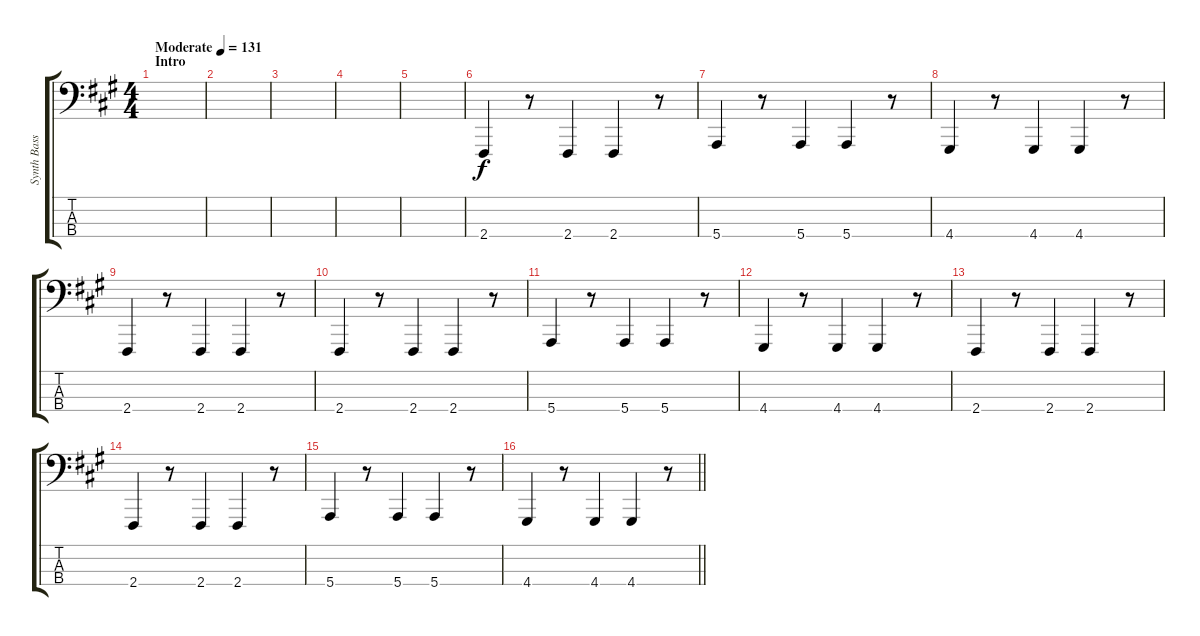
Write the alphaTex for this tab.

\track ("Synth Bassline" "Synth Bass") {instrument lead2sawtooth}
\staff {score tabs}
\tuning (G2 D2 A1 E1) {hide}
\ts (4 4)
\section ("" "Intro")
\tempo (131 "Moderate")
\clef f4
\ks f#minor
|
|
|
|
|
2.4.4 r.8 2.4.4 2.4.4 r.8 |
5.4.4 r.8 5.4.4 5.4.4 r.8 |
4.4.4 r.8 4.4.4 4.4.4 r.8 |
2.4.4 r.8 2.4.4 2.4.4 r.8 |
2.4.4 r.8 2.4.4 2.4.4 r.8 |
5.4.4 r.8 5.4.4 5.4.4 r.8 |
4.4.4 r.8 4.4.4 4.4.4 r.8 |
2.4.4 r.8 2.4.4 2.4.4 r.8 |
2.4.4 r.8 2.4.4 2.4.4 r.8 |
5.4.4 r.8 5.4.4 5.4.4 r.8 |
\barLineRight lightlight
4.4.4 r.8 4.4.4 4.4.4 r.8
